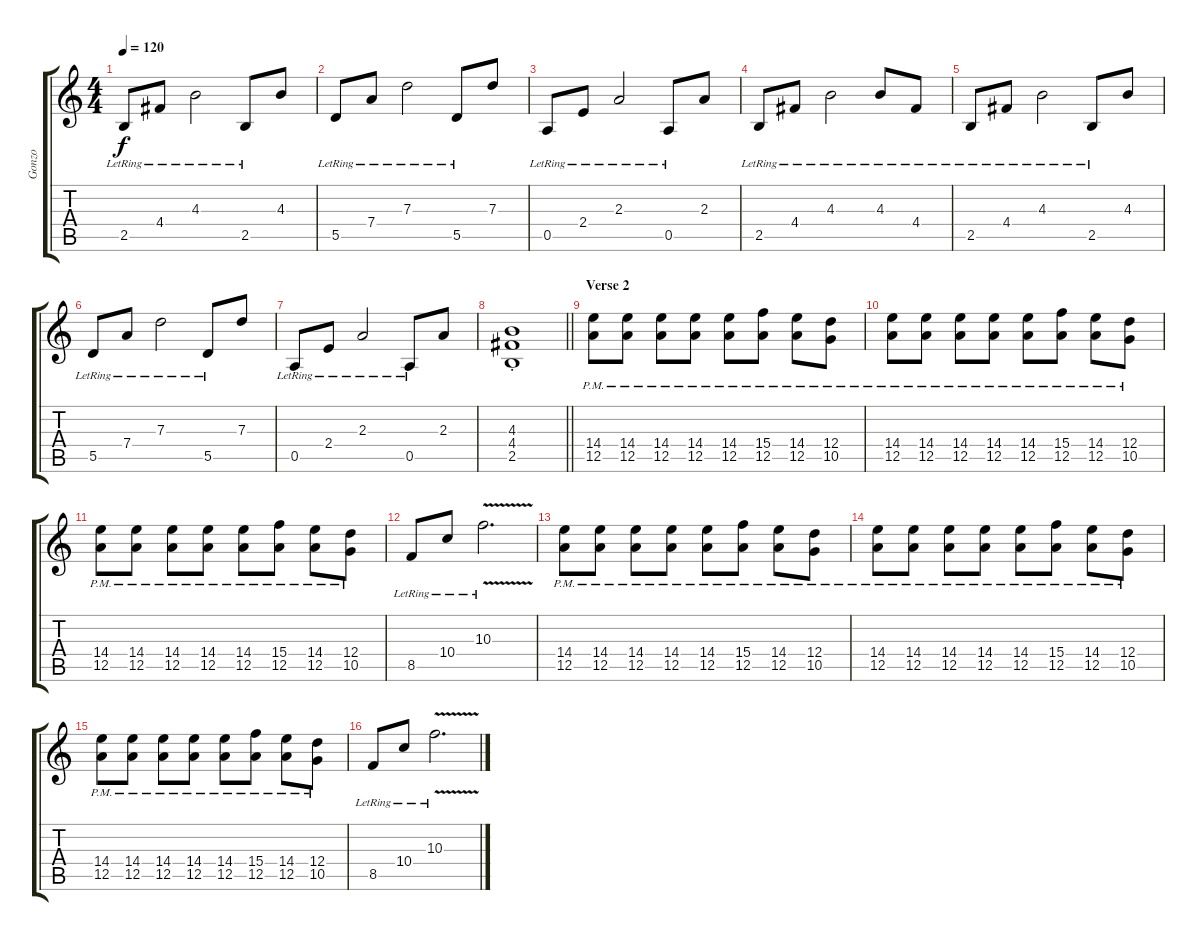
\track ("Gonzo" "Gonzo") {instrument overdrivenguitar}
\staff {score tabs}
\tuning (E4 B3 G3 D3 A2 E2) {hide}
\ts (4 4)
\tempo 120
\clef g2
\ks c
2.5{lr}.8{dy f} 4.4{lr}.8 4.3{lr}.2 2.5{lr}.8 4.3.8 |
5.5{lr}.8 7.4{lr}.8 7.3{lr}.2 5.5{lr}.8 7.3.8 |
0.5{lr}.8 2.4{lr}.8 2.3{lr}.2 0.5{lr}.8 2.3.8 |
2.5{lr}.8 4.4{lr}.8 4.3{lr}.2 4.3{lr}.8 4.4{lr}.8 |
2.5{lr}.8 4.4{lr}.8 4.3{lr}.2 2.5{lr}.8 4.3.8 |
5.5{lr}.8 7.4{lr}.8 7.3{lr}.2 5.5{lr}.8 7.3.8 |
0.5{lr}.8 2.4{lr}.8 2.3{lr}.2 0.5{lr}.8 2.3.8 |
\barLineRight lightlight
(4.3{st} 4.4{st} 2.5{st}).1 |
\section ("" "Verse 2")
(14.4{pm} 12.5{pm}).8 (14.4{pm} 12.5{pm}).8 (14.4{pm} 12.5{pm}).8 (14.4{pm} 12.5{pm}).8 (14.4{pm} 12.5{pm}).8 (15.4{pm} 12.5{pm}).8 (14.4{pm} 12.5{pm}).8 (12.4{pm} 10.5{pm}).8 |
(14.4{pm} 12.5{pm}).8 (14.4{pm} 12.5{pm}).8 (14.4{pm} 12.5{pm}).8 (14.4{pm} 12.5{pm}).8 (14.4{pm} 12.5{pm}).8 (15.4{pm} 12.5{pm}).8 (14.4{pm} 12.5{pm}).8 (12.4{pm} 10.5{pm}).8 |
(14.4{pm} 12.5{pm}).8 (14.4{pm} 12.5{pm}).8 (14.4{pm} 12.5{pm}).8 (14.4{pm} 12.5{pm}).8 (14.4{pm} 12.5{pm}).8 (15.4{pm} 12.5{pm}).8 (14.4{pm} 12.5{pm}).8 (12.4{pm} 10.5{pm}).8 |
8.5{lr}.8 10.4{lr}.8 10.3{v lr}.2{d} |
(14.4{pm} 12.5{pm}).8 (14.4{pm} 12.5{pm}).8 (14.4{pm} 12.5{pm}).8 (14.4{pm} 12.5{pm}).8 (14.4{pm} 12.5{pm}).8 (15.4{pm} 12.5{pm}).8 (14.4{pm} 12.5{pm}).8 (12.4{pm} 10.5{pm}).8 |
(14.4{pm} 12.5{pm}).8 (14.4{pm} 12.5{pm}).8 (14.4{pm} 12.5{pm}).8 (14.4{pm} 12.5{pm}).8 (14.4{pm} 12.5{pm}).8 (15.4{pm} 12.5{pm}).8 (14.4{pm} 12.5{pm}).8 (12.4{pm} 10.5{pm}).8 |
(14.4{pm} 12.5{pm}).8 (14.4{pm} 12.5{pm}).8 (14.4{pm} 12.5{pm}).8 (14.4{pm} 12.5{pm}).8 (14.4{pm} 12.5{pm}).8 (15.4{pm} 12.5{pm}).8 (14.4{pm} 12.5{pm}).8 (12.4{pm} 10.5{pm}).8 |
8.5{lr}.8 10.4{lr}.8 10.3{v lr}.2{d}
